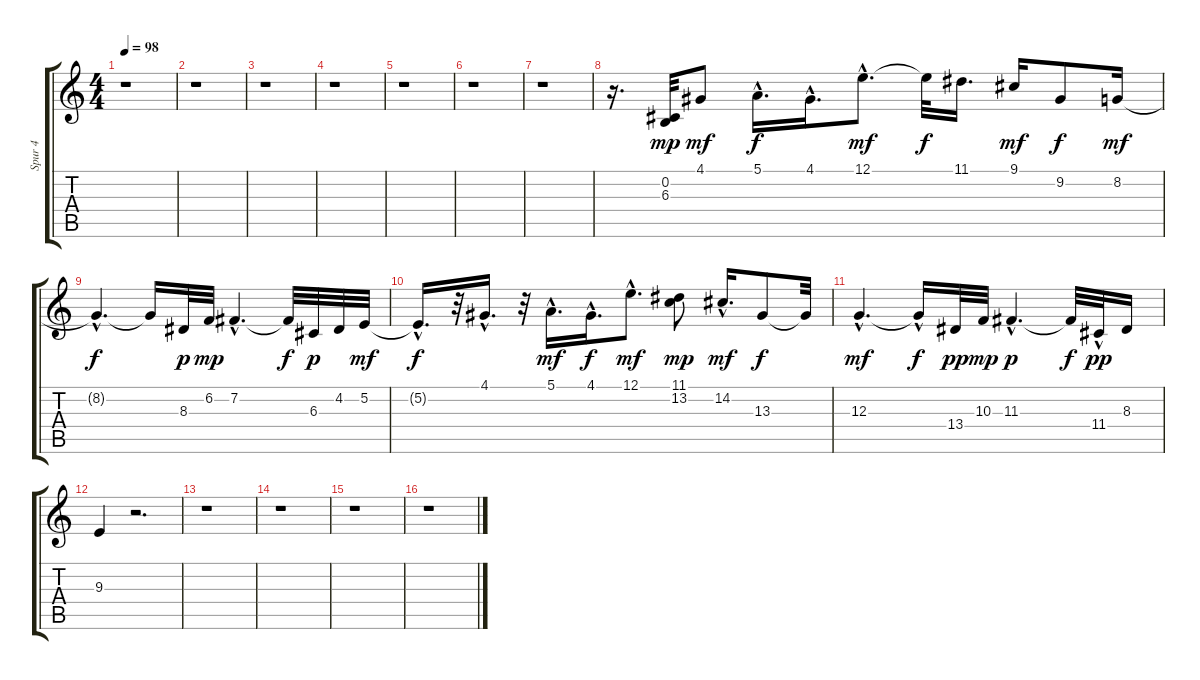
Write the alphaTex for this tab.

\track ("Spur 4" "Spur 4") {instrument cello}
\staff {score tabs}
\tuning (E4 B3 G3 D3 A2 E2) {hide}
\ts (4 4)
\tempo 98
\clef g2
\ks c
r.1{dy f} |
r.1 |
r.1 |
r.1 |
r.1 |
r.1 |
r.1 |
r.16{d} (0.2 6.3).32{dy mp} 4.1.8{dy mf} 5.1{hac}.16{d dy f} 4.1{hac}.16{d} 12.1{hac}.8{d dy mf} 12.1{t}.32{dy f} 11.1.16{d} 9.1.16{dy mf} 9.2.8{dy f} 8.2.16{dy mf} |
8.2{hac t}.4{d dy f} 8.2{t}.16 8.3.32{dy p} 6.2.32{dy mp} 7.2{hac}.4{d} 7.2{t}.32{dy f} 6.3.32{dy p} 4.2.32 5.2.32{dy mf} |
5.2{hac t}.16{d dy f} r.32 4.1{hac}.16{d} r.32 5.1{hac}.16{d dy mf} 4.1{hac}.16{d dy f} 12.1{hac}.8{d dy mf} (11.1 13.2).8{dy mp} 14.2{hac}.16{d dy mf} 13.3.8{dy f} 13.3{t}.32 |
12.3{hac}.4{d dy mf} 12.3{hac t}.16{dy f} 13.4.32{dy pp} 10.3.32{dy mp} 11.3{hac}.4{d dy p} 11.3{t}.32{dy f} 11.4{hac}.32{dy pp} 8.3.16 |
9.3.4 r.2{d} |
r.1 |
r.1 |
r.1 |
r.1
